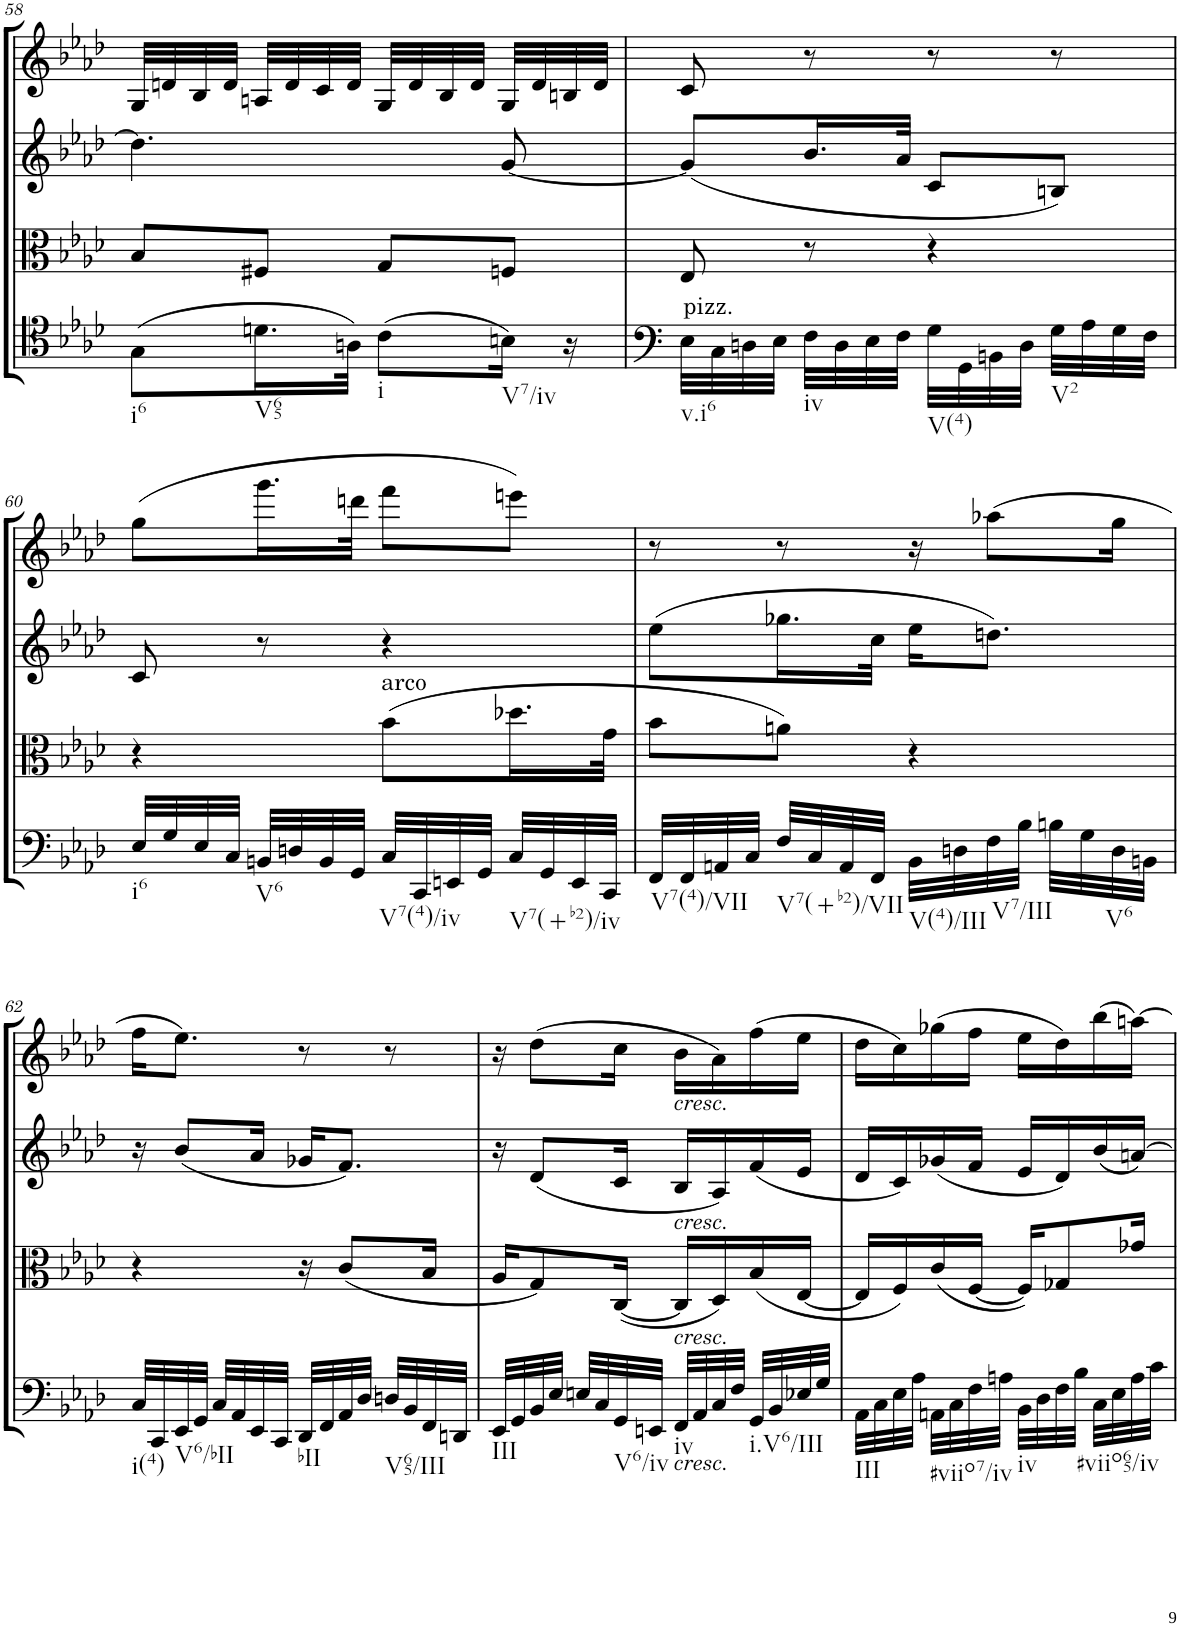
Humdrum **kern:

**kern	**kern	**kern	**kern
*part4	*part3	*part2	*part1
*staff4	*staff3	*staff2	*staff1
*I"Cello	*I"Viola	*I"2nd Violin	*I"1st Violin
*	*I'Vla	*I'Vln	*I'Vln
!!LO:PB:g=z
*clefC4	*clefC3	*clefG2	*clefG2
*k[b-e-a-d-]	*k[b-e-a-d-]	*k[b-e-a-d-]	*k[b-e-a-d-]
*f:	*f:	*f:	*f:
*M2/4	*M2/4	*M2/4	*M2/4
=58	=58	=58	=58
!LO:TX:b:t=i6	!	!	!
(8G\L	8B-/L	4.dd\]	32G/LLL
.	.	.	32dn/
.	.	.	32B-/
.	.	.	32d/JJJ
!LO:TX:b:t=V65	!	!	!
16.dn\L	8F#X/J	.	32An/LLL
.	.	.	32d/
.	.	.	32c/
32An\JJk)	.	.	32d/JJJ
!LO:TX:b:t=i	!	!	!
(8c\L	8G/L	.	32G/LLL
.	.	.	32d/
.	.	.	32B-/
.	.	.	32d/JJJ
!LO:TX:b:t=V7/iv	!	!	!
16Bn\Jk)	8Fn/J	[8g/	32G/LLL
.	.	.	32d/
16r	.	.	32Bn/
.	.	.	32d/JJJ
=59	=59	=59	=59
!LO:TX:a:t=pizz.	!	!	!
!LO:TX:b:t=v.i6	!	!	!
32E-\LLL	8E-/	(8g/L]	8c/
32C\	.	.	.
32Dn\	.	.	.
32E-\JJJ	.	.	.
!LO:TX:b:t=iv	!	!	!
32F\LLL	8r	16.b-/L	8r
32D\	.	.	.
32E-\	.	.	.
32F\JJJ	.	32a-/JJk	.
!LO:TX:b:t=V(4)	!	!	!
32G\LLL	4r	8c/L	8r
32GG\	.	.	.
32BBn\	.	.	.
32D\JJJ	.	.	.
!LO:TX:b:t=V2	!	!	!
32G\LLL	.	8Bn/J)	8r
32A-\	.	.	.
32G\	.	.	.
32F\JJJ	.	.	.
!!LO:LB:g=z
=60	=60	=60	=60
!LO:TX:b:t=i6	!	!	!
32E-/LLL	4r	8c/	(8gg\L
32G/	.	.	.
32E-/	.	.	.
32C/JJJ	.	.	.
!LO:TX:b:t=V6	!	!	!
32BBn/LLL	.	8r	16.ggg\L
32Dn/	.	.	.
32BB/	.	.	.
32GG/JJJ	.	.	32dddn\JJk
!	!LO:TX:a:t=arco	!	!
!LO:TX:b:t=V7(4)/iv	!	!	!
32C/LLL	(8b-\L	4r	8fff\L
32CC/	.	.	.
32EEn/	.	.	.
32GG/JJJ	.	.	.
!LO:TX:b:t=V7(+b2)/iv	!	!	!
32C/LLL	16.dd-X\L	.	8eeen\J)
32GG/	.	.	.
32EE/	.	.	.
32CC/JJJ	32g\JJk	.	.
=61	=61	=61	=61
!LO:TX:b:t=V7(4)/VII	!	!	!
32FF/LLL	8b-\L	(8ee-\L	8r
32FF/	.	.	.
32AAn/	.	.	.
32C/JJJ	.	.	.
!LO:TX:b:t=V7(+b2)/VII	!	!	!
32F/LLL	8an\J)	16.gg-X\L	8r
32C/	.	.	.
32AA/	.	.	.
32FF/JJJ	.	32cc\JJk	.
!LO:TX:b:t=V(4)/III	!	!	!
32BB-\LLL	4r	16ee-\KL	16r
32Dn\	.	.	.
!LO:TX:b:t=V7/III	!	!	!
32F\	.	8.ddn\J)	(8aa-X\L
32B-\JJJ	.	.	.
32Bn\LLL	.	.	.
32G\	.	.	.
!LO:TX:b:t=V6	!	!	!
32D\	.	.	16gg\Jk
32BBn\JJJ	.	.	.
!!LO:LB:g=z
=62	=62	=62	=62
!LO:TX:b:t=i(4)	!	!	!
32C/LLL	4r	16r	16ff\KL
32CC/	.	.	.
!LO:TX:b:t=V6/bII	!	!	!
32EE-/	.	(8b-/L	8.ee-\J)
32GG/JJJ	.	.	.
32C/LLL	.	.	.
32AA-/	.	.	.
32EE-/	.	16a-/Jk	.
32CC/JJJ	.	.	.
!LO:TX:b:t=bII	!	!	!
32DD-/LLL	16r	16g-X/KL	8r
32FF/	.	.	.
32AA-/	(8c/L	8.f/J)	.
32D-/JJJ	.	.	.
!LO:TX:b:t=V65/III	!	!	!
32Dn/LLL	.	.	8r
32BB-/	.	.	.
32FF/	16B-/Jk	.	.
32DDn/JJJ	.	.	.
=63	=63	=63	=63
!LO:TX:b:t=III	!	!	!
32EE-/LLL	16A-/KL	16r	16r
32GG/	.	.	.
32BB-/	8G/)	(8d-/L	(8dd-\L
32E-/JJJ	.	.	.
32En/LLL	.	.	.
32C/	.	.	.
!LO:TX:b:t=V6/iv	!	!	!
32GG/	([16C/Jk	16c/Jk	16cc\Jk
32EEn/JJJ	.	.	.
!	!	!	!LO:TX:b:i:t=cresc.
!	!	!LO:TX:b:i:t=cresc.	!
!	!LO:TX:b:i:t=cresc.	!	!
!LO:TX:b:i:t=cresc.	!	!	!
!LO:TX:b:t=iv	!	!	!
32FF/LLL	16C/LL]	16B-/LL	16b-\LL
32AA-/	.	.	.
32C/	16D-/)	16A-/)	16a-\)
32F/JJJ	.	.	.
!LO:TX:b:t=i.V6/III	!	!	!
32GG/LLL	(16B-/	(16f/	(16ff\
32BB-/	.	.	.
32E-X/	[16E-/JJ	16e-/JJ	16ee-\JJ
32G/JJJ	.	.	.
=64	=64	=64	=64
!LO:TX:b:t=III	!	!	!
32AA-\LLL	16E-/LL]	16d-/LL	16dd-\LL
32C\	.	.	.
32E-\	16F/)	16c/)	16cc\)
32A-\JJJ	.	.	.
!LO:TX:b:t=#viio7/iv	!	!	!
32AAn\LLL	(16c/	(16g-X/	(16gg-X\
32C\	.	.	.
32F\	[16F/JJ	16f/JJ	16ff\JJ
32An\JJJ	.	.	.
!LO:TX:b:t=iv	!	!	!
32BB-\LLL	16F/KL])	16e-/LL	16ee-\LL
32D-\	.	.	.
32F\	8G-X/	16d-/)	16dd-\)
32B-\JJJ	.	.	.
!LO:TX:b:t=#viio65/iv	!	!	!
32C\LLL	.	(16b-/	(16bb-\
32E-\	.	.	.
32A\	16g-X/Jk	[16an/JJ)	[16aan\JJ)
32c\JJJ	.	.	.
=	=	=	=
*-	*-	*-	*-
